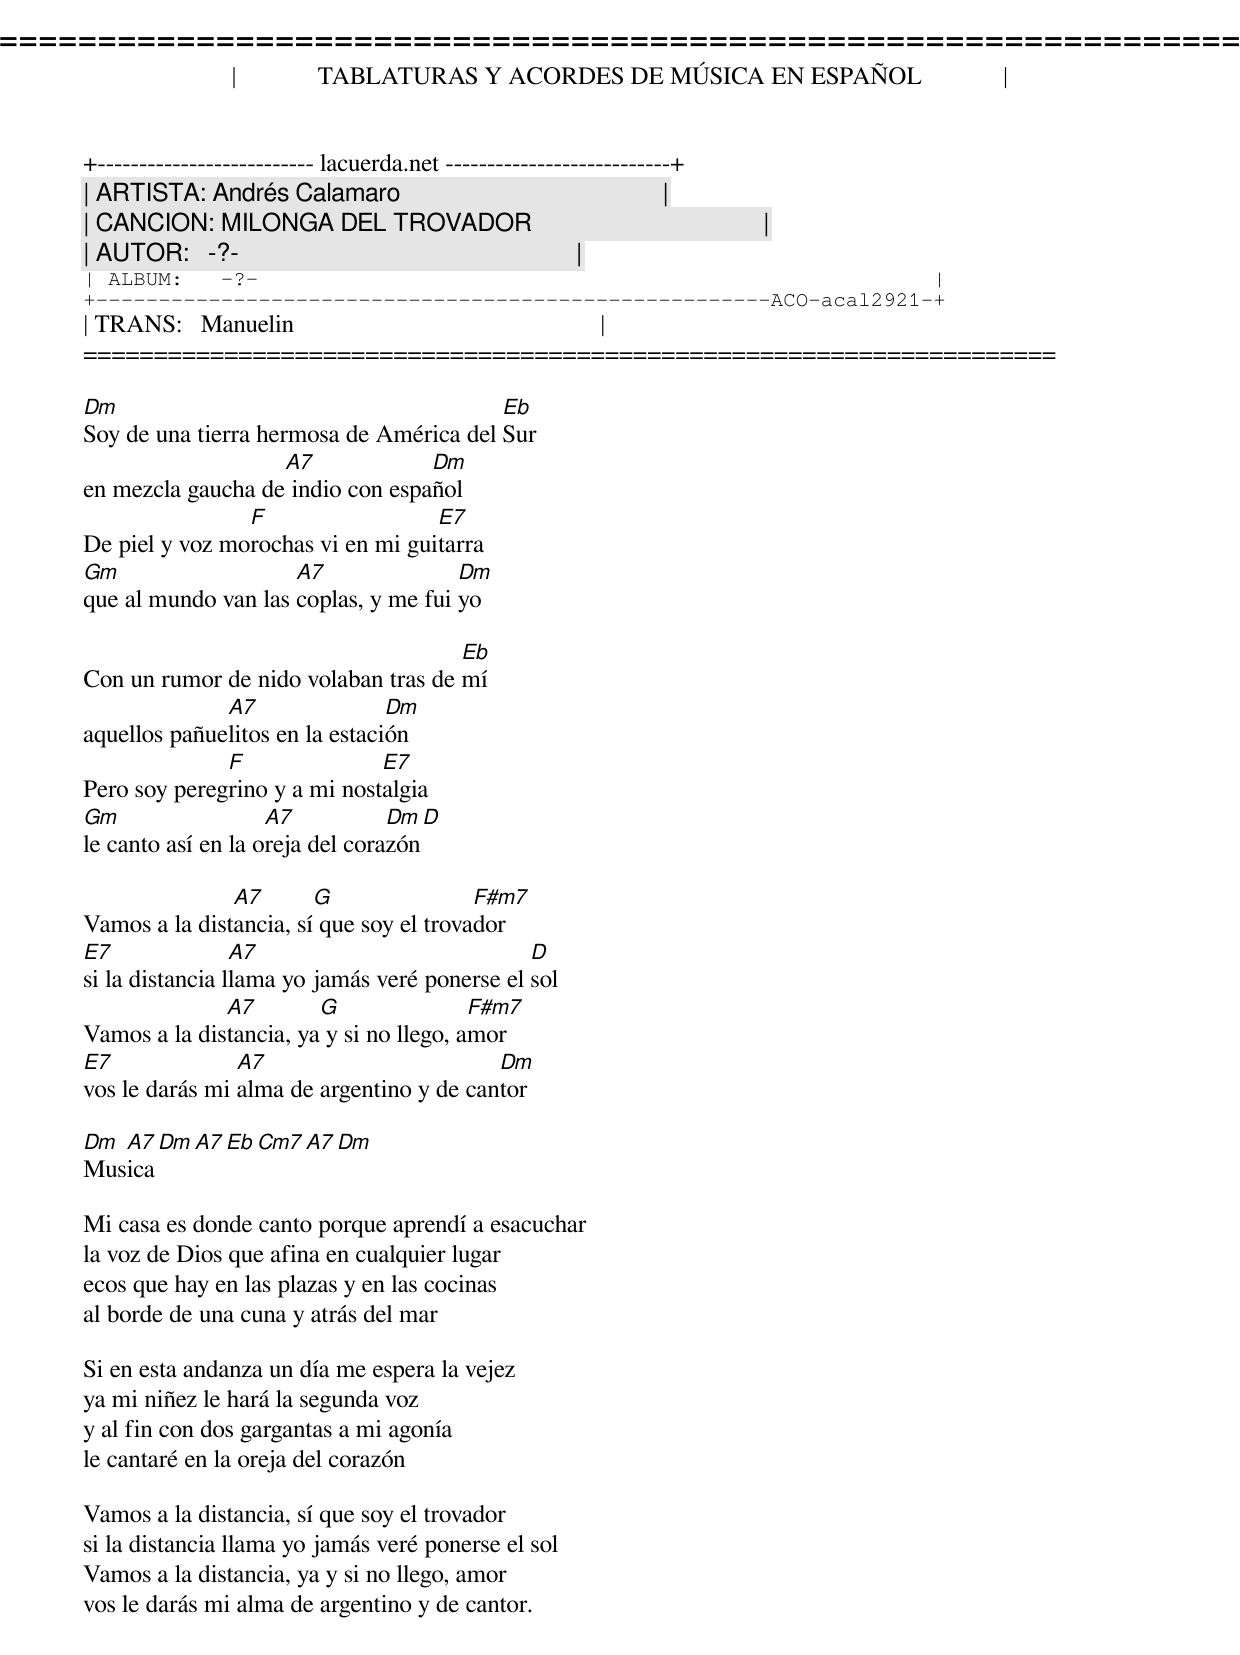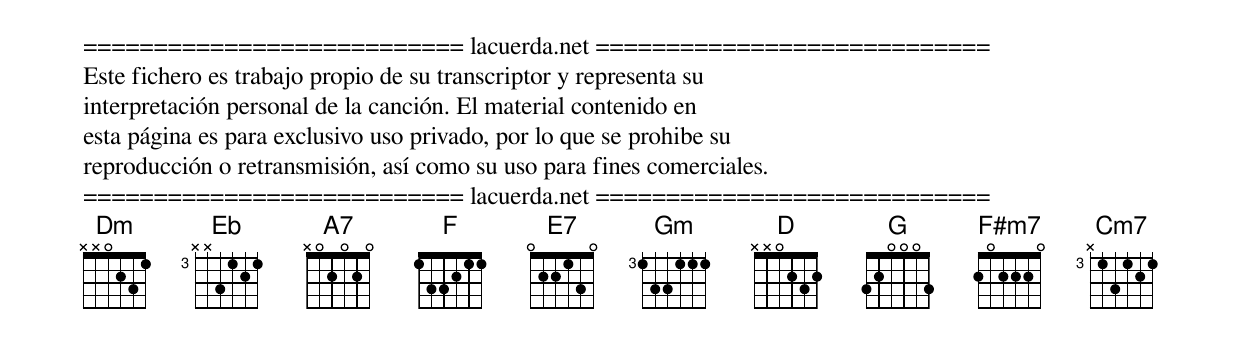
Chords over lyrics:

=====================================================================
|             TABLATURAS Y ACORDES DE MÚSICA EN ESPAÑOL             |
+-------------------------- lacuerda.net ---------------------------+
| ARTISTA: Andrés Calamaro                                          |
| CANCION: MILONGA DEL TROVADOR                                     |
| AUTOR:   -?-                                                      |
| ALBUM:   -?-                                                      |
+------------------------------------------------------ACO-acal2921-+
| TRANS:   Manuelin                                                 |
=====================================================================

Dm                                       Eb
Soy de una tierra hermosa de América del Sur
                   A7             Dm
en mezcla gaucha de indio con español
                F                  E7
De piel y voz morochas vi en mi guitarra
Gm                   A7               Dm
que al mundo van las coplas, y me fui yo

                                     Eb
Con un rumor de nido volaban tras de mí
              A7                Dm
aquellos pañuelitos en la estación
              F               E7
Pero soy peregrino y a mi nostalgia
Gm                  A7           Dm   D
le canto así en la oreja del corazón

               A7       G                F#m7
Vamos a la distancia, sí que soy el trovador
E7               A7                            D
si la distancia llama yo jamás veré ponerse el sol
              A7        G                F#m7
Vamos a la distancia, ya y si no llego, amor
E7              A7                        Dm
vos le darás mi alma de argentino y de cantor

Dm A7 Dm A7 Eb Cm7 A7 Dm
Musica

Mi casa es donde canto porque aprendí a esacuchar
la voz de Dios que afina en cualquier lugar
ecos que hay en las plazas y en las cocinas
al borde de una cuna y atrás del mar

Si en esta andanza un día me espera la vejez
ya mi niñez le hará la segunda voz
y al fin con dos gargantas a mi agonía
le cantaré en la oreja del corazón

Vamos a la distancia, sí que soy el trovador
si la distancia llama yo jamás veré ponerse el sol
Vamos a la distancia, ya y si no llego, amor
vos le darás mi alma de argentino y de cantor.


=========================== lacuerda.net ============================
Este fichero es trabajo propio de su transcriptor y representa su
interpretación personal de la canción. El material contenido en
esta página es para exclusivo uso privado, por lo que se prohibe su
reproducción o retransmisión, así como su uso para fines comerciales.
=========================== lacuerda.net ============================
